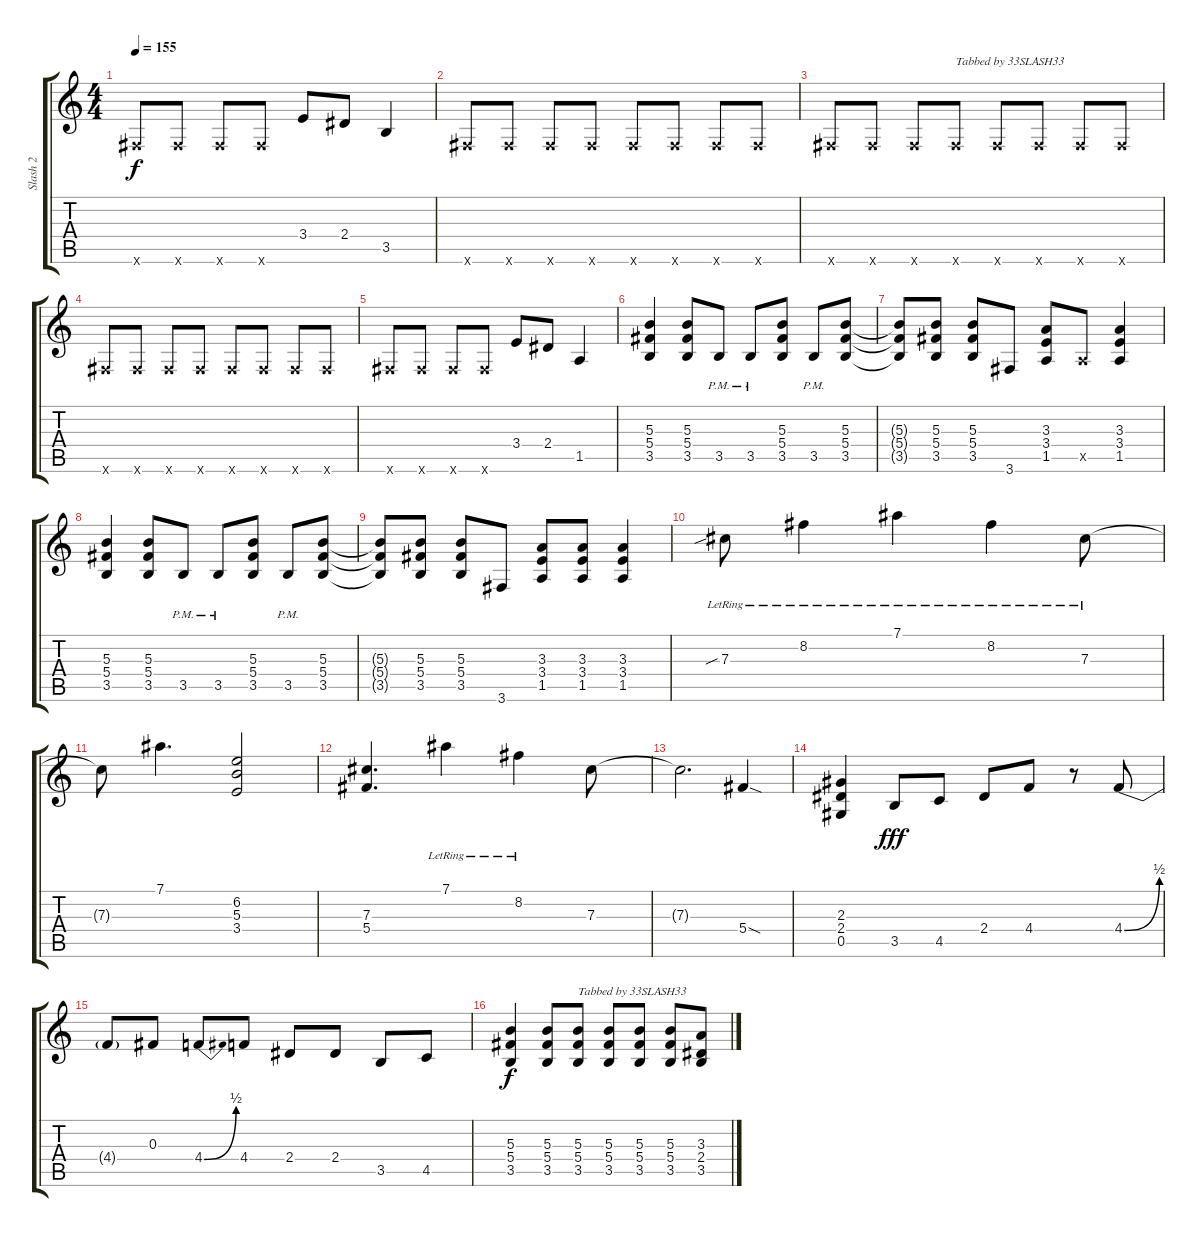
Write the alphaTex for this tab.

\track ("Slash 2" "Slash 2") {instrument distortionguitar}
\staff {score tabs}
\tuning (Eb4 Bb3 Gb3 Db3 Ab2 Eb2) {hide}
\ts (4 4)
\tempo 155
\clef g2
\ks c
3.6{x}.8{dy f} 3.6{x}.8 3.6{x}.8 3.6{x}.8 3.4.8 2.4.8 3.5.4 |
3.6{x}.8 3.6{x}.8 3.6{x}.8 3.6{x}.8 3.6{x}.8 3.6{x}.8 3.6{x}.8 3.6{x}.8 |
3.6{x}.8 3.6{x}.8 3.6{x}.8 3.6{x}.8{txt "Tabbed by 33SLASH33"} 3.6{x}.8 3.6{x}.8 3.6{x}.8 3.6{x}.8 |
3.6{x}.8 3.6{x}.8 3.6{x}.8 3.6{x}.8 3.6{x}.8 3.6{x}.8 3.6{x}.8 3.6{x}.8 |
3.6{x}.8 3.6{x}.8 3.6{x}.8 3.6{x}.8 3.4.8 2.4.8 1.5.4 |
(5.3 5.4 3.5).4 (5.3 5.4 3.5).8 3.5{pm}.8 3.5{pm}.8 (5.3 5.4 3.5).8 3.5{pm}.8 (5.3 5.4 3.5).8 |
(5.3{t} 5.4{t} 3.5{t}).8 (5.3 5.4 3.5).8 (5.3 5.4 3.5).8 3.6.8 (3.3 3.4 1.5).8 1.5{x}.8 (3.3 3.4 1.5).4 |
(5.3 5.4 3.5).4 (5.3 5.4 3.5).8 3.5{pm}.8 3.5{pm}.8 (5.3 5.4 3.5).8 3.5{pm}.8 (5.3 5.4 3.5).8 |
(5.3{t} 5.4{t} 3.5{t}).8 (5.3 5.4 3.5).8 (5.3 5.4 3.5).8 3.6.8 (3.3 3.4 1.5).8 (3.3 3.4 1.5).8 (3.3 3.4 1.5).4 |
7.3{sib lr}.8 8.2{lr}.4 7.1{lr}.4 8.2{lr}.4 7.3{lr}.8 |
7.3{t}.8 7.1.4{d} (6.2 5.3 3.4).2 |
(7.3 5.4).4{d} 7.1{lr}.4 8.2{lr}.4 7.3.8 |
7.3{t}.2{d} 5.4{sod}.4 |
(2.3 2.4 0.5).4 3.5.8{dy fff} 4.5.8 2.4.8 4.4.8 r.8 4.4{be (bend 0 0 60 2)}.8 |
4.4{t}.8 0.3.8 4.4{be (bend 0 0 60 2)}.8 4.4.8 2.4.8 2.4.8 3.5.8 4.5.8 |
(5.3 5.4 3.5).4{dy f} (5.3 5.4 3.5).8 (5.3 5.4 3.5).8{txt "Tabbed by 33SLASH33"} (5.3 5.4 3.5).8 (5.3 5.4 3.5).8 (5.3 5.4 3.5).8 (3.3 2.4 3.5).8
